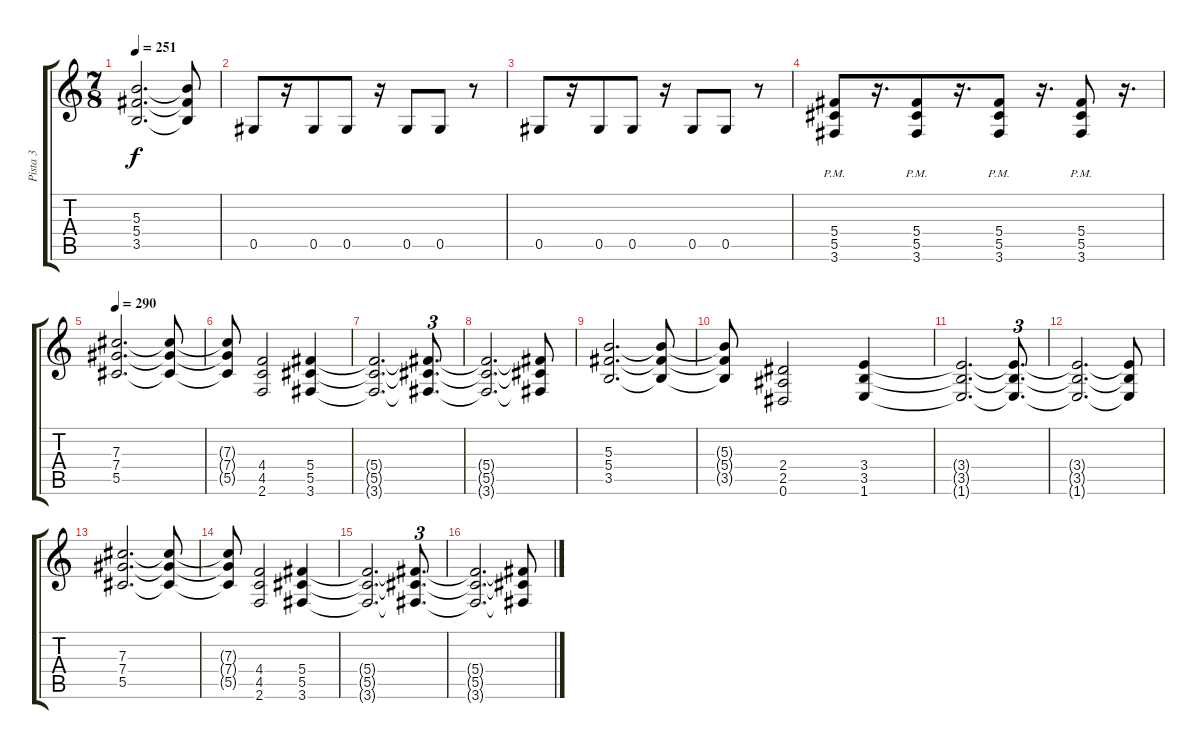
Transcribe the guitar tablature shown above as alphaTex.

\track ("Pista 3" "Pista 3") {instrument distortionguitar}
\staff {score tabs}
\tuning (Eb4 Bb3 Gb3 Db3 Ab2 Eb2) {hide}
\ts (7 8)
\tempo 251
\clef g2
\ks c
(5.3 5.4 3.5).2{d dy f} (5.3{t} 5.4{t} 3.5{t}).8 |
0.5.8 r.16 0.5.8 0.5.8 r.16 0.5.8 0.5.8 r.8 |
0.5.8 r.16 0.5.8 0.5.8 r.16 0.5.8 0.5.8 r.8 |
(5.4{pm} 5.5{pm} 3.6{pm}).8 r.16{d} (5.4{pm} 5.5{pm} 3.6{pm}).8 r.16{d} (5.4{pm} 5.5{pm} 3.6{pm}).8 r.16{d} (5.4{pm} 5.5{pm} 3.6{pm}).8 r.16{d} |
\tempo 290
(7.3 7.4 5.5).2{d} (7.3{t} 7.4{t} 5.5{t}).8 |
(7.3{t} 7.4{t} 5.5{t}).8 (4.4 4.5 2.6).2 (5.4 5.5 3.6).4 |
(5.4{t} 5.5{t} 3.6{t}).2{d} (5.4{t} 5.5{t} 3.6{t}).8{d tu (3 2)} |
(5.4{t} 5.5{t} 3.6{t}).2{d} (5.4{t} 5.5{t} 3.6{t}).8 |
(5.3 5.4 3.5).2{d} (5.3{t} 5.4{t} 3.5{t}).8 |
(5.3{t} 5.4{t} 3.5{t}).8 (2.4 2.5 0.6).2 (3.4 3.5 1.6).4 |
(3.4{t} 3.5{t} 1.6{t}).2{d} (3.4{t} 3.5{t} 1.6{t}).8{d tu (3 2)} |
(3.4{t} 3.5{t} 1.6{t}).2{d} (3.4{t} 3.5{t} 1.6{t}).8 |
(7.3 7.4 5.5).2{d} (7.3{t} 7.4{t} 5.5{t}).8 |
(7.3{t} 7.4{t} 5.5{t}).8 (4.4 4.5 2.6).2 (5.4 5.5 3.6).4 |
(5.4{t} 5.5{t} 3.6{t}).2{d} (5.4{t} 5.5{t} 3.6{t}).8{d tu (3 2)} |
(5.4{t} 5.5{t} 3.6{t}).2{d} (5.4{t} 5.5{t} 3.6{t}).8
